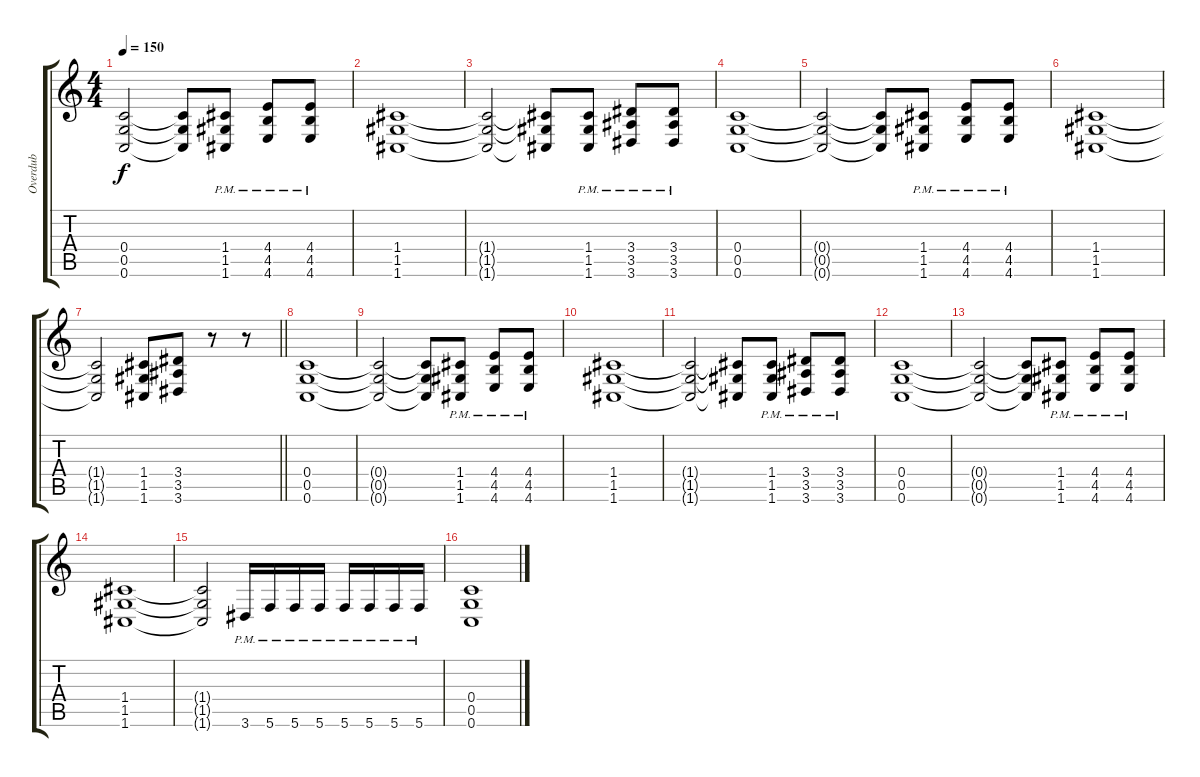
\track ("Overdub" "Overdub") {instrument distortionguitar}
\staff {score tabs}
\tuning (D4 A3 F3 C3 G2 C2) {hide}
\ts (4 4)
\tempo 150
\clef g2
\ks c
(0.4{t} 0.5{t} 0.6{t}).2{dy f} (0.4{t} 0.5{t} 0.6{t}).8 (1.4{pm} 1.5{pm} 1.6{pm}).8 (4.4{pm} 4.5{pm} 4.6{pm}).8 (4.4{pm} 4.5{pm} 4.6{pm}).8 |
(1.4 1.5 1.6).1 |
(1.4{t} 1.5{t} 1.6{t}).2 (1.4{t} 1.5{t} 1.6{t}).8 (1.4{pm} 1.5{pm} 1.6{pm}).8 (3.4{pm} 3.5{pm} 3.6{pm}).8 (3.4{pm} 3.5{pm} 3.6{pm}).8 |
(0.4 0.5 0.6).1 |
(0.4{t} 0.5{t} 0.6{t}).2 (0.4{t} 0.5{t} 0.6{t}).8 (1.4{pm} 1.5{pm} 1.6{pm}).8 (4.4{pm} 4.5{pm} 4.6{pm}).8 (4.4{pm} 4.5{pm} 4.6{pm}).8 |
(1.4 1.5 1.6).1 |
\barLineRight lightlight
(1.4{t} 1.5{t} 1.6{t}).2 (1.4 1.5 1.6).8 (3.4 3.5 3.6).8 r.8 r.8 |
(0.4 0.5 0.6).1 |
(0.4{t} 0.5{t} 0.6{t}).2 (0.4{t} 0.5{t} 0.6{t}).8 (1.4{pm} 1.5{pm} 1.6{pm}).8 (4.4{pm} 4.5{pm} 4.6{pm}).8 (4.4{pm} 4.5{pm} 4.6{pm}).8 |
(1.4 1.5 1.6).1 |
(1.4{t} 1.5{t} 1.6{t}).2 (1.4{t} 1.5{t} 1.6{t}).8 (1.4{pm} 1.5{pm} 1.6{pm}).8 (3.4{pm} 3.5{pm} 3.6{pm}).8 (3.4{pm} 3.5{pm} 3.6{pm}).8 |
(0.4 0.5 0.6).1 |
(0.4{t} 0.5{t} 0.6{t}).2 (0.4{t} 0.5{t} 0.6{t}).8 (1.4{pm} 1.5{pm} 1.6{pm}).8 (4.4{pm} 4.5{pm} 4.6{pm}).8 (4.4{pm} 4.5{pm} 4.6{pm}).8 |
(1.4 1.5 1.6).1 |
(1.4{t} 1.5{t} 1.6{t}).2 3.6{pm}.16 5.6{pm}.16 5.6{pm}.16 5.6{pm}.16 5.6{pm}.16 5.6{pm}.16 5.6{pm}.16 5.6{pm}.16 |
(0.4 0.5 0.6).1
